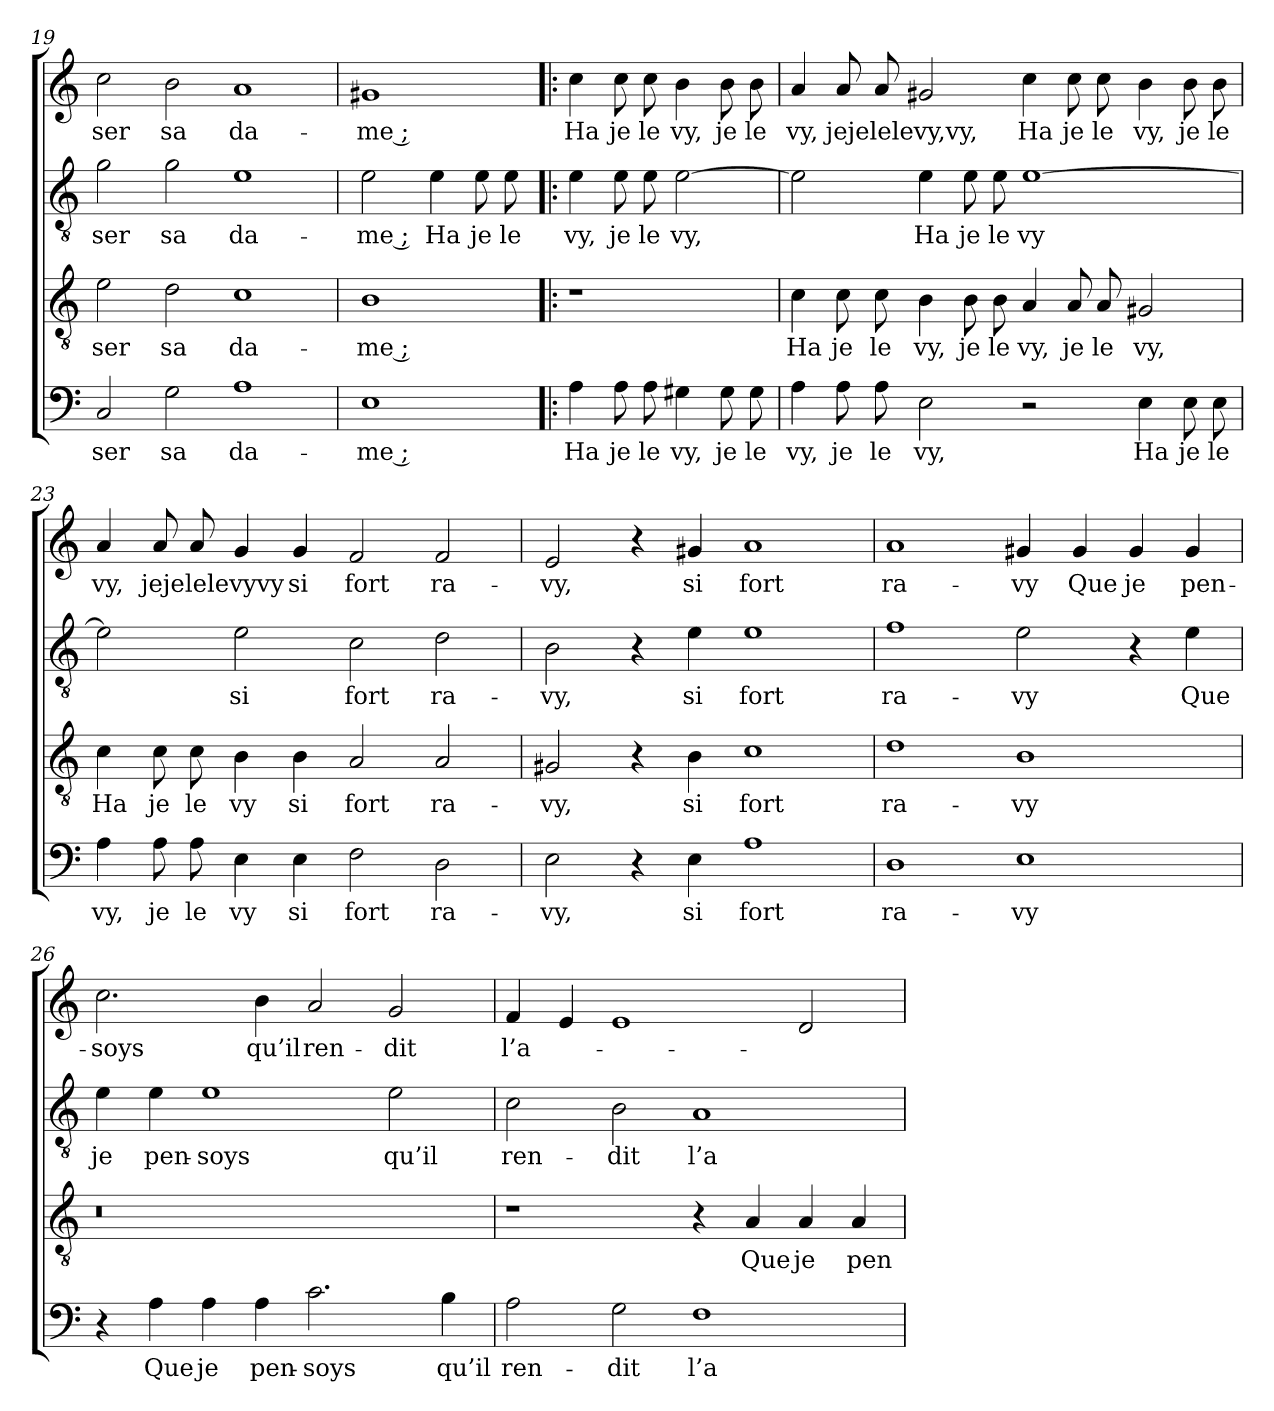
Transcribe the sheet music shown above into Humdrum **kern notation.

**kern	**text	**kern	**text	**kern	**text	**kern	**text
*part4	*part4	*part3	*part3	*part2	*part2	*part1	*part1
*staff4	*staff4	*staff3	*staff3	*staff2	*staff2	*staff1	*staff1
*clefF4	*	*clefGv2	*	*clefGv2	*	*clefG2	*
*k[]	*	*k[]	*	*k[]	*	*k[]	*
=19	=19	=19	=19	=19	=19	=19	=19
2C	-ser	2e	-ser	2g	-ser	2cc	-ser
2G	sa	2d	sa	2g	sa	2b	sa
1A	da-	1c	da-	1e	da-	1a	da-
!!LO:LB:g=z
=20	=20	=20	=20	=20	=20	=20	=20
1E	-me ;	1B	-me ;	2e	-me ;	1g#X	-me ;
.	.	.	.	4e	Ha	.	.
.	.	.	.	8e	je	.	.
.	.	.	.	8e	le	.	.
=21!|:	=21!|:	=21!|:	=21!|:	=21!|:	=21!|:	=21!|:	=21!|:
4A	Ha	1r	.	4e	vy,	4cc	Ha
8A	je	.	.	8e	je	8cc	je
8A	le	.	.	8e	le	8cc	le
4G#X	vy,	.	.	[2e	vy,	4b	vy,
8G#	je	.	.	.	.	8b	je
8G#	le	.	.	.	.	8b	le
=22	=22	=22	=22	=22	=22	=22	=22
4A	vy,	4c	Ha	2e]	.	4a	vy,
8A	je	8c	je	.	.	8a	jeje
8A	le	8c	le	.	.	8a	lele
2E	vy,	4B	vy,	4e	Ha	2g#X	vy,vy,
.	.	8B	je	8e	je	.	.
.	.	8B	le	8e	le	.	.
2r	.	4A	vy,	[1e	vy	4cc	Ha
.	.	8A	je	.	.	8cc	je
.	.	8A	le	.	.	8cc	le
4E	Ha	2G#X	vy,	.	.	4b	vy,
8E	je	.	.	.	.	8b	je
8E	le	.	.	.	.	8b	le
!!LO:PB:g=z
=23	=23	=23	=23	=23	=23	=23	=23
4A	vy,	4c	Ha	2e]	.	4a	vy,
8A	je	8c	je	.	.	8a	jeje
8A	le	8c	le	.	.	8a	lele
4E	vy	4B	vy	2e	si	4g	vyvy
4E	si	4B	si	.	.	4g	si
2F	fort	2A	fort	2c	fort	2f	fort
2D	ra-	2A	ra-	2d	ra-	2f	ra-
=24	=24	=24	=24	=24	=24	=24	=24
2E	-vy,	2G#X	-vy,	2B	-vy,	2e	-vy,
4r	.	4r	.	4r	.	4r	.
4E	si	4B	si	4e	si	4g#X	si
1A	fort	1c	fort	1e	fort	1a	fort
=25	=25	=25	=25	=25	=25	=25	=25
1D	ra-	1d	ra-	1f	ra-	1a	ra-
1E	-vy	1B	-vy	2e	-vy	4g#X	-vy
.	.	.	.	.	.	4g#	Que
.	.	.	.	4r	.	4g#	je
.	.	.	.	4e	Que	4g#	pen-
!!LO:LB:g=z
=26	=26	=26	=26	=26	=26	=26	=26
4r	.	0r	.	4e	je	2.cc	-soys
4A	Que	.	.	4e	pen-	.	.
4A	je	.	.	1e	-soys	.	.
4A	pen-	.	.	.	.	4b	qu’il
2.c	-soys	.	.	.	.	2a	ren-
.	.	.	.	2e	qu’il	2g	-dit
4B	qu’il	.	.	.	.	.	.
=27	=27	=27	=27	=27	=27	=27	=27
2A	ren-	1r	.	2c	ren-	4f	l’a-
.	.	.	.	.	.	4e	.
2G	-dit	.	.	2B	-dit	1e	.
1F	l’a-	4r	.	1A	l’a-	.	.
.	.	4A	Que	.	.	.	.
.	.	4A	je	.	.	2d	.
.	.	4A	pen-	.	.	.	.
=	=	=	=	=	=	=	=
*-	*-	*-	*-	*-	*-	*-	*-
